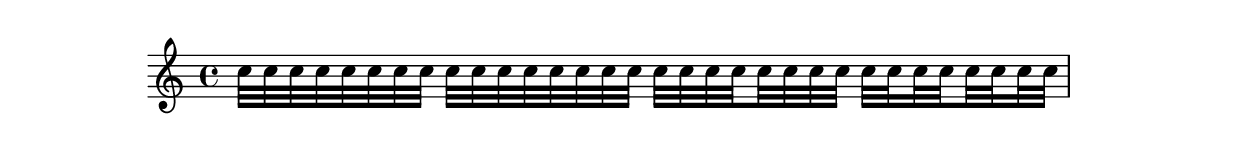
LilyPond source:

%% DO NOT EDIT this file manually; it is automatically
%% generated from LSR http://lsr.dsi.unimi.it
%% Make any changes in LSR itself, or in Documentation/snippets/new/ ,
%% and then run scripts/auxiliar/makelsr.py
%%
%% This file is in the public domain.
\version "2.14.2"

\header {
  lsrtags = "rhythms"

%% Translation of GIT committish: b482c3e5b56c3841a88d957e0ca12964bd3e64fa

  texidoces = "

Las barras de semicorchea, o de figuras más breves, no se subdividen
de forma predeterminada.  Esto es, las tres (o más) barras se amplían
sin romperse sobre grupos completos de notas.  Este comportamiento se
puede modificar para subdividir las barras en subgrupos mediante el
establecimiento de la propiedad @code{subdivideBeams}.  Cuando está
activada, las barras se subdividen a intervalos definidos por el valor
actual de @code{baseMoment} mediante la reducción de las barras
repetidas a una sola entre los subgrupos.  Observe que el valor
predeterminado de @code{baseMoment} es uno más que el denominador del
tipo de compás actual, si no se fija explícitamente.  Se debe ajustar
a una fracción que da la duración del subgrupo de barras utilizando la
función @code{ly:make-moment}, como se ve en este fragmento de código.
Asimismo, cuando se modifica @code{baseMoment}, se debería cambiar
también @code{beatStructure} para que corresponda al @code{baseMoment}
nuevo:

"
  doctitlees = "Subdivisión de barras"

%% Translation of GIT committish: 3b125956b08d27ef39cd48bfa3a2f1e1bb2ae8b4
  texidocfr = "
Les ligatures d'une succession de notes de durée inférieure à la croche
ne sont pas subdivisées par défaut.  Autrement dit, tous les traits de
ligature (deux ou plus) seront continus.  Ce comportement peut être
modifié afin de diviser la ligature en sous-groupes grâce à la propriété
@code{subdivideBeams}.  Lorsqu'elle est activée, les ligatures seront
subdivisées selon un intervalle défini par @code{baseMoment}@tie{}; il n'y
aura alors plus qu'un seul trait de ligature entre chaque sous-groupe.
Par défaut, @code{baseMoment} fixe la valeur de référence par rapport à
la métrique en vigueur.  Il faudra donc lui fournir, à l'aide de la
fonction @code{ly:make-moment}, une fraction correspondant à la durée du
sous-groupe désiré comme dans l'exemple ci-dessous.  Gardez à l'esprit
que, si vous venez à modifier @code{baseMoment}, vous devrez
probablement adapter @code{beatStrusture} afin qu'il reste en adéquation
avec les nouvelles valeurs de @code{baseMoment}.

"
  doctitlefr = "Subdivision des ligatures"

  texidoc = "
The beams of consecutive 16th (or shorter) notes are, by default, not
subdivided.  That is, the three (or more) beams stretch unbroken over
entire groups of notes.  This behavior can be modified to subdivide the
beams into sub-groups by setting the property @code{subdivideBeams}.
When set, multiple beams will be subdivided at intervals defined by the
current value of @code{baseMoment} by reducing the multiple beams to
just one beam between the sub-groups. Note that @code{baseMoment}
defaults to one over the denominator of the current time signature if
not set explicitly. It must be set to a fraction giving the duration of
the beam sub-group using the @code{ly:make-moment} function, as shown
in this snippet. Also, when @code{baseMoment} is changed,
@code{beatStructure} should also be changed to match the new
@code{baseMoment}:

"
  doctitle = "Subdividing beams"
} % begin verbatim

\relative c'' {
  c32[ c c c c c c c]
  \set subdivideBeams = ##t
  c32[ c c c c c c c]

  % Set beam sub-group length to an eighth note
  \set baseMoment = #(ly:make-moment 1 8)
  \set beatStructure = #'(2 2 2 2)
  c32[ c c c c c c c]

  % Set beam sub-group length to a sixteenth note
  \set baseMoment = #(ly:make-moment 1 16)
  \set beatStructure = #'(4 4 4 4)
  c32[ c c c c c c c]
}

